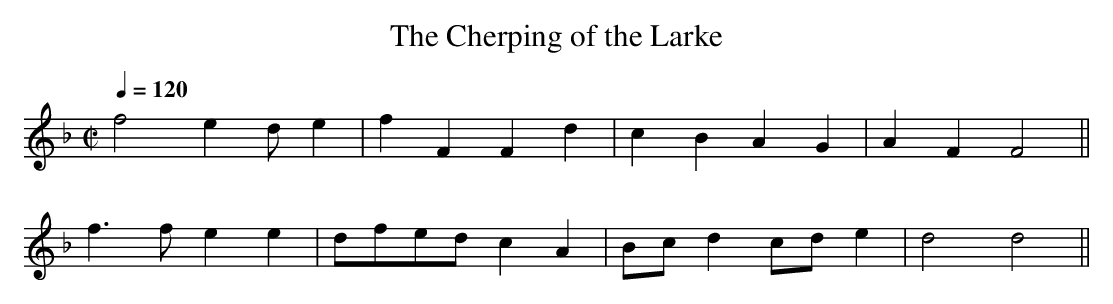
X:1
T:The Cherping of the Larke
M:C|
L:1/4
Q:120
K:F
f2e d/2e2/|fFFd|cBAG|AFF2||
f>fee| [L:1/8] dfed c2 A2|Bcd2 cde2|d4 d4||
